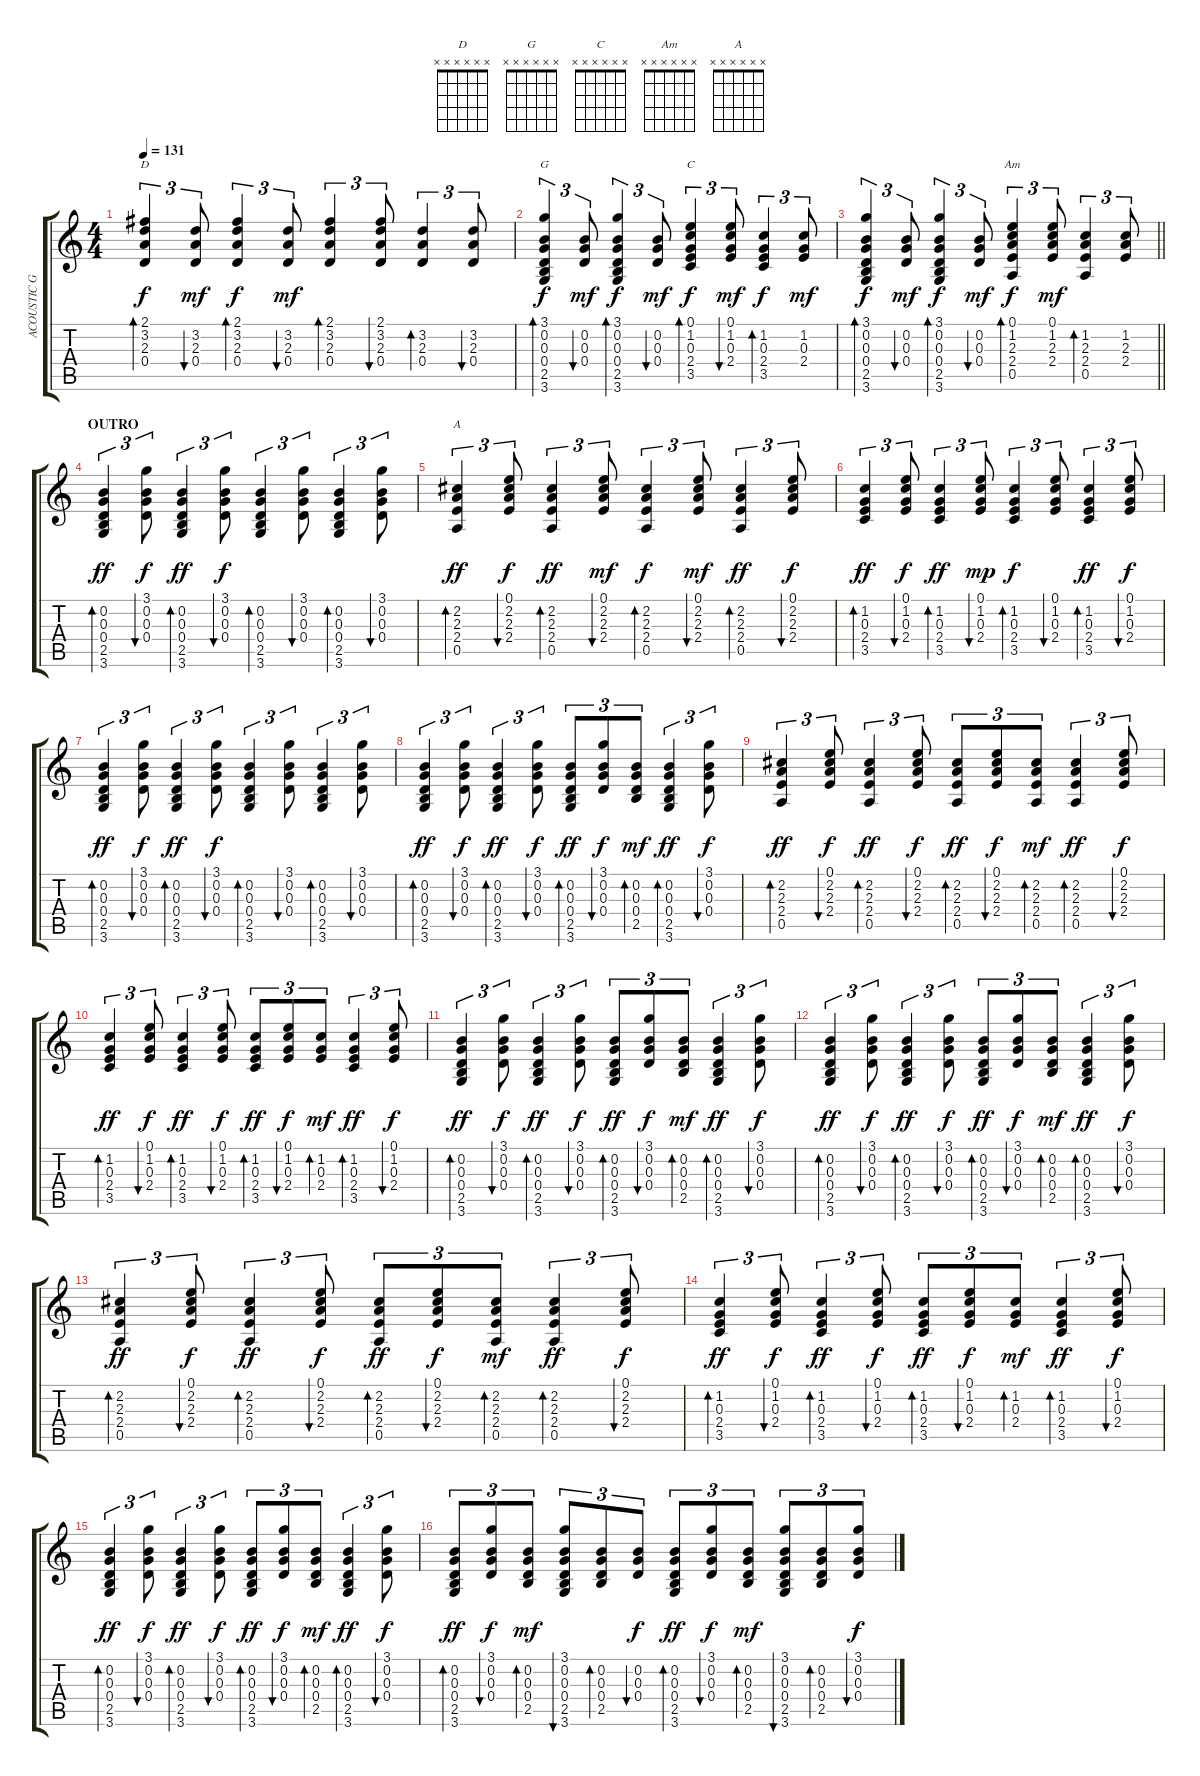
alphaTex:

\track ("ACOUSTIC GTR - Rhythm" "ACOUSTIC G") {instrument acousticguitarnylon}
\staff {score tabs}
\tuning (E4 B3 G3 D3 A2 E2) {hide}
\chord ("D" x x x x x x)
\chord ("G" x x x x x x)
\chord ("C" x x x x x x)
\chord ("Am" x x x x x x)
\chord ("A" x x x x x x)
\ts (4 4)
\tempo 131
\clef g2
\ks c
(2.1 3.2 2.3 0.4).4{tu (3 2) bd 30 ch "D" dy f} (3.2 2.3 0.4).8{tu (3 2) bu 240 dy mf} (2.1 3.2 2.3 0.4).4{tu (3 2) bd 60 dy f} (3.2 2.3 0.4).8{tu (3 2) bu 240 dy mf} (2.1 3.2 2.3 0.4).4{tu (3 2) bd 30} (2.1 3.2 2.3 0.4).8{tu (3 2) bu 240} (3.2 2.3 0.4).4{tu (3 2) bd 60} (3.2 2.3 0.4).8{tu (3 2) bu 240} |
(3.1 0.2 0.3 0.4 2.5 3.6).4{tu (3 2) bd 30 ch "G" dy f} (0.2 0.3 0.4).8{tu (3 2) bu 240 dy mf} (3.1 0.2 0.3 0.4 2.5 3.6).4{tu (3 2) bd 60 dy f} (0.2 0.3 0.4).8{tu (3 2) bu 240 dy mf} (0.1 1.2 0.3 2.4 3.5).4{tu (3 2) bd 30 ch "C" dy f} (0.1 1.2 0.3 2.4).8{tu (3 2) bu 30 dy mf} (1.2 0.3 2.4 3.5).4{tu (3 2) bd 30 dy f} (1.2 0.3 2.4).8{tu (3 2) dy mf} |
\barLineRight lightlight
(3.1 0.2 0.3 0.4 2.5 3.6).4{tu (3 2) bd 30 dy f} (0.2 0.3 0.4).8{tu (3 2) bu 240 dy mf} (3.1 0.2 0.3 0.4 2.5 3.6).4{tu (3 2) bd 60 dy f} (0.2 0.3 0.4).8{tu (3 2) bu 240 dy mf} (0.1 1.2 2.3 2.4 0.5).4{tu (3 2) bd 30 ch "Am" dy f} (0.1 1.2 2.3 2.4).8{tu (3 2) dy mf} (1.2 2.3 2.4 0.5).4{tu (3 2) bd 30} (1.2 2.3 2.4).8{tu (3 2)} |
\section ("" "OUTRO")
(0.2 0.3 0.4 2.5 3.6).4{tu (3 2) bd 30 dy ff} (3.1 0.2 0.3 0.4).8{tu (3 2) bu 30 dy f} (0.2 0.3 0.4 2.5 3.6).4{tu (3 2) bd 30 dy ff} (3.1 0.2 0.3 0.4).8{tu (3 2) bu 30 dy f} (0.2 0.3 0.4 2.5 3.6).4{tu (3 2) bd 30} (3.1 0.2 0.3 0.4).8{tu (3 2) bu 30} (0.2 0.3 0.4 2.5 3.6).4{tu (3 2) bd 30} (3.1 0.2 0.3 0.4).8{tu (3 2) bu 30} |
(2.2 2.3 2.4 0.5).4{tu (3 2) bd 30 ch "A" dy ff} (0.1 2.2 2.3 2.4).8{tu (3 2) bu 30 dy f} (2.2 2.3 2.4 0.5).4{tu (3 2) bd 30 dy ff} (0.1 2.2 2.3 2.4).8{tu (3 2) bu 30 dy mf} (2.2 2.3 2.4 0.5).4{tu (3 2) bd 30 dy f} (0.1 2.2 2.3 2.4).8{tu (3 2) bu 30 dy mf} (2.2 2.3 2.4 0.5).4{tu (3 2) bd 30 dy ff} (0.1 2.2 2.3 2.4).8{tu (3 2) bu 30 dy f} |
(1.2 0.3 2.4 3.5).4{tu (3 2) bd 30 dy ff} (0.1 1.2 0.3 2.4).8{tu (3 2) bu 30 dy f} (1.2 0.3 2.4 3.5).4{tu (3 2) bd 30 dy ff} (0.1 1.2 0.3 2.4).8{tu (3 2) bu 30 dy mp} (1.2 0.3 2.4 3.5).4{tu (3 2) bd 30 dy f} (0.1 1.2 0.3 2.4).8{tu (3 2) bu 30} (1.2 0.3 2.4 3.5).4{tu (3 2) bd 30 dy ff} (0.1 1.2 0.3 2.4).8{tu (3 2) bu 30 dy f} |
(0.2 0.3 0.4 2.5 3.6).4{tu (3 2) bd 30 dy ff} (3.1 0.2 0.3 0.4).8{tu (3 2) bu 30 dy f} (0.2 0.3 0.4 2.5 3.6).4{tu (3 2) bd 30 dy ff} (3.1 0.2 0.3 0.4).8{tu (3 2) bu 30 dy f} (0.2 0.3 0.4 2.5 3.6).4{tu (3 2) bd 30} (3.1 0.2 0.3 0.4).8{tu (3 2) bu 30} (0.2 0.3 0.4 2.5 3.6).4{tu (3 2) bd 30} (3.1 0.2 0.3 0.4).8{tu (3 2) bu 30} |
(0.2 0.3 0.4 2.5 3.6).4{tu (3 2) bd 30 dy ff} (3.1 0.2 0.3 0.4).8{tu (3 2) bu 30 dy f} (0.2 0.3 0.4 2.5 3.6).4{tu (3 2) bd 30 dy ff} (3.1 0.2 0.3 0.4).8{tu (3 2) bu 30 dy f} (0.2 0.3 0.4 2.5 3.6).8{tu (3 2) bd 30 dy ff} (3.1 0.2 0.3 0.4).8{tu (3 2) bu 30 dy f} (0.2 0.3 0.4 2.5).8{tu (3 2) bd 30 dy mf} (0.2 0.3 0.4 2.5 3.6).4{tu (3 2) bd 30 dy ff} (3.1 0.2 0.3 0.4).8{tu (3 2) bu 30 dy f} |
(2.2 2.3 2.4 0.5).4{tu (3 2) bd 30 dy ff} (0.1 2.2 2.3 2.4).8{tu (3 2) bu 30 dy f} (2.2 2.3 2.4 0.5).4{tu (3 2) bd 30 dy ff} (0.1 2.2 2.3 2.4).8{tu (3 2) bu 30 dy f} (2.2 2.3 2.4 0.5).8{tu (3 2) bd 30 dy ff} (0.1 2.2 2.3 2.4).8{tu (3 2) bu 30 dy f} (2.2 2.3 2.4 0.5).8{tu (3 2) bd 30 dy mf} (2.2 2.3 2.4 0.5).4{tu (3 2) bd 30 dy ff} (0.1 2.2 2.3 2.4).8{tu (3 2) bu 30 dy f} |
(1.2 0.3 2.4 3.5).4{tu (3 2) bd 30 dy ff} (0.1 1.2 0.3 2.4).8{tu (3 2) bu 30 dy f} (1.2 0.3 2.4 3.5).4{tu (3 2) bd 30 dy ff} (0.1 1.2 0.3 2.4).8{tu (3 2) bu 30 dy f} (1.2 0.3 2.4 3.5).8{tu (3 2) bd 30 dy ff} (0.1 1.2 0.3 2.4).8{tu (3 2) bu 30 dy f} (1.2 0.3 2.4).8{tu (3 2) bd 30 dy mf} (1.2 0.3 2.4 3.5).4{tu (3 2) bd 30 dy ff} (0.1 1.2 0.3 2.4).8{tu (3 2) bu 30 dy f} |
(0.2 0.3 0.4 2.5 3.6).4{tu (3 2) bd 30 dy ff} (3.1 0.2 0.3 0.4).8{tu (3 2) bu 30 dy f} (0.2 0.3 0.4 2.5 3.6).4{tu (3 2) bd 30 dy ff} (3.1 0.2 0.3 0.4).8{tu (3 2) bu 30 dy f} (0.2 0.3 0.4 2.5 3.6).8{tu (3 2) bd 30 dy ff} (3.1 0.2 0.3 0.4).8{tu (3 2) bu 30 dy f} (0.2 0.3 0.4 2.5).8{tu (3 2) bd 30 dy mf} (0.2 0.3 0.4 2.5 3.6).4{tu (3 2) bd 30 dy ff} (3.1 0.2 0.3 0.4).8{tu (3 2) bu 30 dy f} |
(0.2 0.3 0.4 2.5 3.6).4{tu (3 2) bd 30 dy ff} (3.1 0.2 0.3 0.4).8{tu (3 2) bu 30 dy f} (0.2 0.3 0.4 2.5 3.6).4{tu (3 2) bd 30 dy ff} (3.1 0.2 0.3 0.4).8{tu (3 2) bu 30 dy f} (0.2 0.3 0.4 2.5 3.6).8{tu (3 2) bd 30 dy ff} (3.1 0.2 0.3 0.4).8{tu (3 2) bu 30 dy f} (0.2 0.3 0.4 2.5).8{tu (3 2) bd 30 dy mf} (0.2 0.3 0.4 2.5 3.6).4{tu (3 2) bd 30 dy ff} (3.1 0.2 0.3 0.4).8{tu (3 2) bu 30 dy f} |
(2.2 2.3 2.4 0.5).4{tu (3 2) bd 30 dy ff} (0.1 2.2 2.3 2.4).8{tu (3 2) bu 30 dy f} (2.2 2.3 2.4 0.5).4{tu (3 2) bd 30 dy ff} (0.1 2.2 2.3 2.4).8{tu (3 2) bu 30 dy f} (2.2 2.3 2.4 0.5).8{tu (3 2) bd 30 dy ff} (0.1 2.2 2.3 2.4).8{tu (3 2) bu 30 dy f} (2.2 2.3 2.4 0.5).8{tu (3 2) bd 30 dy mf} (2.2 2.3 2.4 0.5).4{tu (3 2) bd 30 dy ff} (0.1 2.2 2.3 2.4).8{tu (3 2) bu 30 dy f} |
(1.2 0.3 2.4 3.5).4{tu (3 2) bd 30 dy ff} (0.1 1.2 0.3 2.4).8{tu (3 2) bu 30 dy f} (1.2 0.3 2.4 3.5).4{tu (3 2) bd 30 dy ff} (0.1 1.2 0.3 2.4).8{tu (3 2) bu 30 dy f} (1.2 0.3 2.4 3.5).8{tu (3 2) bd 30 dy ff} (0.1 1.2 0.3 2.4).8{tu (3 2) bu 30 dy f} (1.2 0.3 2.4).8{tu (3 2) bd 30 dy mf} (1.2 0.3 2.4 3.5).4{tu (3 2) bd 30 dy ff} (0.1 1.2 0.3 2.4).8{tu (3 2) bu 30 dy f} |
(0.2 0.3 0.4 2.5 3.6).4{tu (3 2) bd 30 dy ff} (3.1 0.2 0.3 0.4).8{tu (3 2) bu 30 dy f} (0.2 0.3 0.4 2.5 3.6).4{tu (3 2) bd 30 dy ff} (3.1 0.2 0.3 0.4).8{tu (3 2) bu 30 dy f} (0.2 0.3 0.4 2.5 3.6).8{tu (3 2) bd 30 dy ff} (3.1 0.2 0.3 0.4).8{tu (3 2) bu 30 dy f} (0.2 0.3 0.4 2.5).8{tu (3 2) bd 30 dy mf} (0.2 0.3 0.4 2.5 3.6).4{tu (3 2) bd 30 dy ff} (3.1 0.2 0.3 0.4).8{tu (3 2) bu 30 dy f} |
(0.2 0.3 0.4 2.5 3.6).8{tu (3 2) bd 30 dy ff} (3.1 0.2 0.3 0.4).8{tu (3 2) bu 30 dy f} (0.2 0.3 0.4 2.5).8{tu (3 2) bd 30 dy mf} (3.1 0.2 0.3 0.4 2.5 3.6).8{tu (3 2) bu 30} (0.2 0.3 0.4 2.5).8{tu (3 2) bd 30} (0.2 0.3 0.4).8{tu (3 2) bu 30 dy f} (0.2 0.3 0.4 2.5 3.6).8{tu (3 2) bd 30 dy ff} (3.1 0.2 0.3 0.4).8{tu (3 2) bu 30 dy f} (0.2 0.3 0.4 2.5).8{tu (3 2) bd 30 dy mf} (3.1 0.2 0.3 0.4 2.5 3.6).8{tu (3 2) bu 30} (0.2 0.3 0.4 2.5).8{tu (3 2) bd 30} (3.1 0.2 0.3 0.4).8{tu (3 2) bu 30 dy f}
